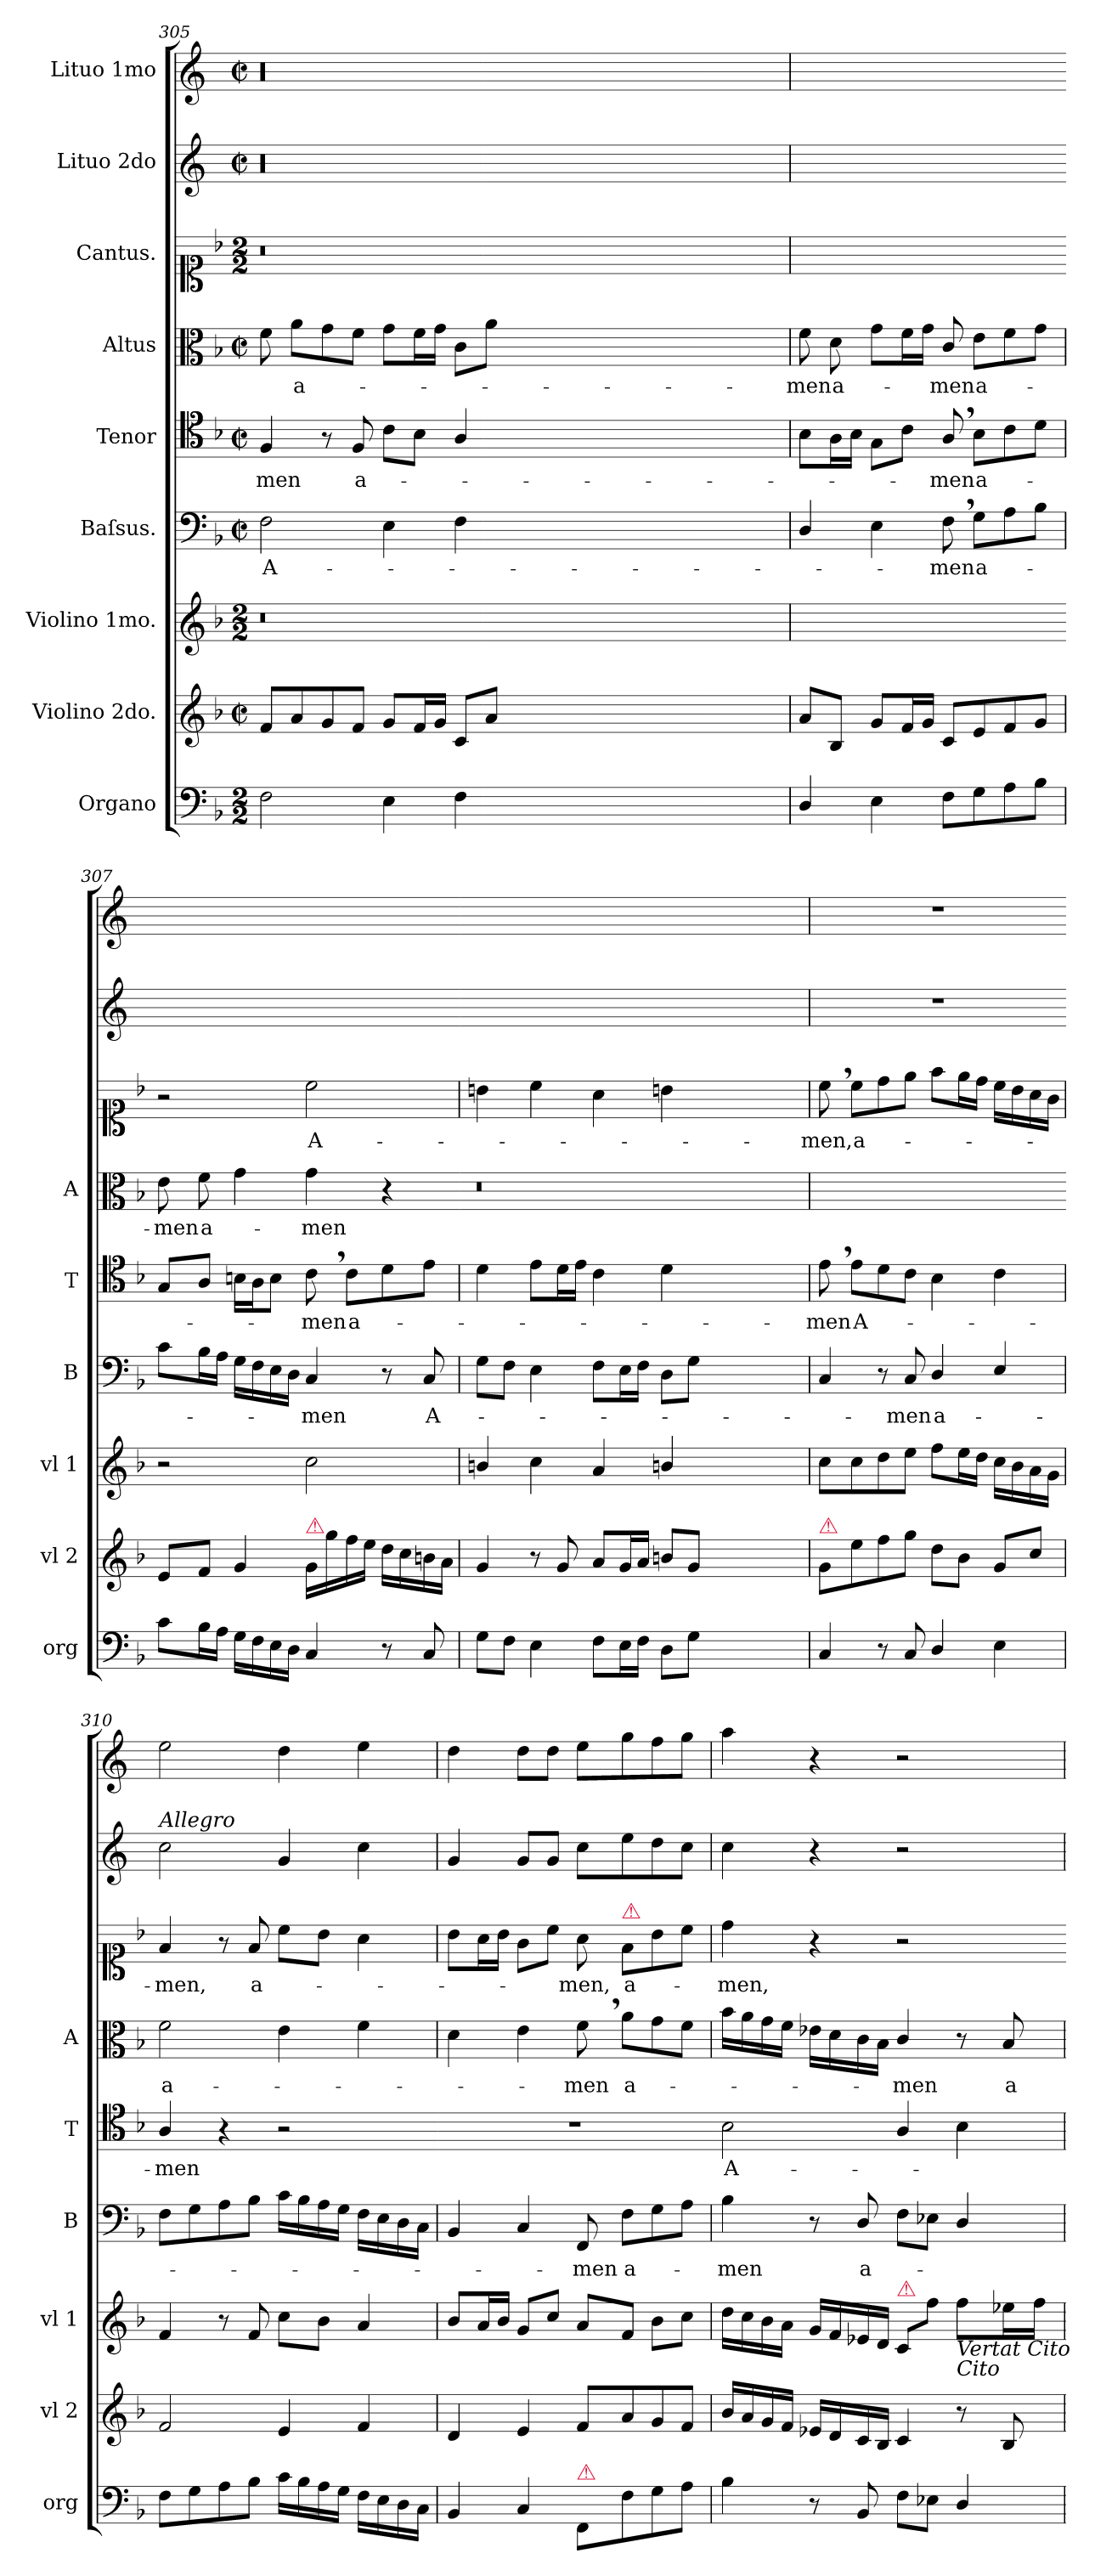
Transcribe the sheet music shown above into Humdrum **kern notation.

**kern	**kern	**kern	**kern	**text	**kern	**text	**kern	**text	**kern	**text	**kern	**kern
*part9	*part8	*part7	*part6	*part6	*part5	*part5	*part4	*part4	*part3	*part3	*part2	*part1
*staff9	*staff8	*staff7	*staff6	*staff6	*staff5	*staff5	*staff4	*staff4	*staff3	*staff3	*staff2	*staff1
*I"Organo	*I"Violino 2do.	*I"Violino 1mo.	*I"Baſsus.	*	*I"Tenor	*	*I"Altus	*	*I"Cantus.	*	*I"Lituo 2do	*I"Lituo 1mo
*I'org	*I'vl 2	*I'vl 1	*I'B	*	*I'T	*	*I'A	*	*	*	*	*
*clefF4	*clefG2	*clefG2	*clefF4	*	*clefC4	*	*clefC3	*	*clefC1	*	*clefG2	*clefG2
*	*	*	*	*	*	*	*	*	*	*	*ITrd-3c-5	*ITrd-3c-5
*k[b-]	*k[b-]	*k[b-]	*k[b-]	*	*k[b-]	*	*k[b-]	*	*k[b-]	*	*k[b-]	*k[b-]
*M2/2	*M2/2	*M2/2	*M2/2	*	*M2/2	*	*M2/2	*	*M2/2	*	*M2/2	*M2/2
*	*met(c|)	*	*met(c|)	*	*met(c|)	*	*met(c|)	*	*	*	*met(c|)	*met(c|)
=305	=305	=305	=305	=305	=305	=305	=305	=305	=305	=305	=305	=305
2F\	8f/L	0r	2F\	A-	4F/	-men	8f\	.	0r	.	00r	00r
.	8a/	.	.	.	.	.	8a\L	-a-	.	.	.	.
.	8g/	.	.	.	8r	.	8g\	.	.	.	.	.
.	8f/J	.	.	.	8F/	a-	8f\J	.	.	.	.	.
4E\	8g/L	.	4E\	.	8c\L	.	8g\L	.	.	.	.	.
.	16f/L	.	.	.	8B-\J	.	16f\L	.	.	.	.	.
.	16g/JJ	.	.	.	.	.	16g\JJ	.	.	.	.	.
4F\	8c/L	.	4F\	.	4A/	.	8c\L	.	.	.	.	.
.	8a/J	.	.	.	.	.	8a\J	.	.	.	.	.
0.ryy	0.ryy	.	0.ryy	.	0.ryy	.	0.ryy	.	.	.	.	.
.	.	0ryy	.	.	.	.	.	.	0ryy	.	.	.
=306	=306	=306	=306	=306	=306	=306	=306	=306	=306	=306	=306	=306
4D/	8a/L	1ryy	4D/	.	8B-\L	.	8f\	-men	1ryy	.	1ryy	1ryy
.	8B-/J	.	.	.	16A\L	.	8d\	a-	.	.	.	.
.	.	.	.	.	16B-\JJ	.	.	.	.	.	.	.
4E\	8g/L	.	4E\	.	8G\L	.	8g\L	.	.	.	.	.
.	16f/L	.	.	.	8c\J	.	16f\L	.	.	.	.	.
.	16g/JJ	.	.	.	.	.	16g\JJ	.	.	.	.	.
8F\L	8c/L	.	8F,\	-men	8A,/	-men	8c/	-men	.	.	.	.
8G\	8e/	.	8G\L	a-	8B-\L	a-	8e\L	a-	.	.	.	.
8A\	8f/	.	8A\	.	8c\	.	8f\	.	.	.	.	.
8B-\J	8g/J	.	8B-\J	.	8d\J	.	8g\J	.	.	.	.	.
=307	=307	=307-	=307	=307	=307	=307	=307	=307	=307-	=307	=307	=307
8c\L	8e/L	2r	8c\L	.	8G/L	.	8e\	-men	2r	.	1ryy	1ryy
!	!	!	!	!	!	!	!	!LO:LY:i	!	!	!	!
16B-\L	8f/J	.	16B-\L	.	8A/J	.	8f\	a-	.	.	.	.
16A\JJ	.	.	16A\JJ	.	.	.	.	.	.	.	.	.
16G\LL	4g/	.	16G\LL	.	16Bn\LL	.	4g\	.	.	.	.	.
16F\	.	.	16F\	.	16A\J	.	.	.	.	.	.	.
16E\	.	.	16E\	.	8B\J	.	.	.	.	.	.	.
16D\JJ	.	.	16D\JJ	.	.	.	.	.	.	.	.	.
!	!LO:TX:a:color=crimson:t=⚠	!	!	!	!	!	!	!	!	!	!	!
!	!	!	!	!	!	!	!	!LO:LY:i	!	!	!	!
4C/	16g/LL	2cc\	4C/	-men	8c,\	-men	4g\	-men	2cc\	A-	.	.
.	16gg\	.	.	.	.	.	.	.	.	.	.	.
.	16ff\	.	.	.	8c\L	a-	.	.	.	.	.	.
.	16ee\JJ	.	.	.	.	.	.	.	.	.	.	.
8r	16dd\LL	.	8r	.	8d\	.	4r	.	.	.	.	.
.	16cc\	.	.	.	.	.	.	.	.	.	.	.
8C/	16bn\	.	8C/	A-	8e\J	.	.	.	.	.	.	.
.	16a\JJ	.	.	.	.	.	.	.	.	.	.	.
=308	=308	=308	=308	=308	=308	=308	=308-	=308	=308	=308	=308	=308
8G\L	4g/	4bn/	8G\L	.	4d\	.	0r	.	4bn\	.	0ryy	0ryy
8F\J	.	.	8F\J	.	.	.	.	.	.	.	.	.
4E\	8r	4cc\	4E\	.	8e\L	.	.	.	4cc\	.	.	.
.	8g/	.	.	.	16d\L	.	.	.	.	.	.	.
.	.	.	.	.	16e\JJ	.	.	.	.	.	.	.
8F\L	8a/L	4a/	8F\L	.	4c\	.	.	.	4a\	.	.	.
16E\L	16g/L	.	16E\L	.	.	.	.	.	.	.	.	.
16F\JJ	16a/JJ	.	16F\JJ	.	.	.	.	.	.	.	.	.
8D\L	8bn/L	4bn/	8D\L	.	4d\	.	.	.	4bn\	.	.	.
8G\J	8g/J	.	8G\J	.	.	.	.	.	.	.	.	.
1ryy	1ryy	1ryy	1ryy	.	1ryy	.	.	.	1ryy	.	.	.
=309	=309	=309	=309	=309	=309	=309	=309	=309	=309	=309	=309	=309
!	!LO:TX:a:color=crimson:t=⚠	!	!	!	!	!	!	!	!	!	!	!
4C/	8g/L	8cc\L	4C/	.	8e,\	-men	1ryy	.	8cc,\	-men,	1r	1r
.	8ee\	8cc\	.	.	8e\L	A-	.	.	8cc\L	a-	.	.
8r	8ff\	8dd\	8r	.	8d\	.	.	.	8dd\	.	.	.
8C/	8gg\J	8ee\J	8C/	-men	8c\J	.	.	.	8ee\J	.	.	.
4D/	8dd\L	8ff\L	4D/	a-	4B-\	.	.	.	8ff\L	.	.	.
.	8b-\J	16ee\L	.	.	.	.	.	.	16ee\L	.	.	.
.	.	16dd\JJ	.	.	.	.	.	.	16dd\JJ	.	.	.
4E\	8g/L	16cc\LL	4E/	.	4c\	.	.	.	16cc\LL	.	.	.
.	.	16b-\	.	.	.	.	.	.	16b-\	.	.	.
.	8cc/J	16a\	.	.	.	.	.	.	16a\	.	.	.
.	.	16g\JJ	.	.	.	.	.	.	16g\JJ	.	.	.
=310	=310	=310	=310	=310-	=310	=310-	=310	=310-	=310	=310-	=310	=310-
!	!	!	!	!	!	!	!	!	!	!	!LO:TX:a:i:t=Allegro	!
8F\L	2f/	4f/	8F\L	.	4A/	-men	2f\	a-	4f/	-men,	2ff\	2aa\
8G\	.	.	8G\	.	.	.	.	.	.	.	.	.
8A\	.	8r	8A\	.	4r	.	.	.	8r	.	.	.
8B-\J	.	8f/	8B-\J	.	.	.	.	.	8f/	a-	.	.
16c\LL	4e/	8cc\L	16c\LL	.	2r	.	4e\	.	8cc\L	.	4cc/	4gg\
16B-\	.	.	16B-\	.	.	.	.	.	.	.	.	.
16A\	.	8b-\J	16A\	.	.	.	.	.	8b-\J	.	.	.
16G\JJ	.	.	16G\JJ	.	.	.	.	.	.	.	.	.
16F\LL	4f/	4a/	16F\LL	.	.	.	4f\	.	4a\	.	4ff\	4aa\
16E\	.	.	16E\	.	.	.	.	.	.	.	.	.
16D\	.	.	16D\	.	.	.	.	.	.	.	.	.
16C\JJ	.	.	16C\JJ	.	.	.	.	.	.	.	.	.
=311	=311	=311	=311	=311	=311-	=311	=311	=311	=311	=311	=311	=311
4BB-/	4d/	8b-/L	4BB-/	.	1r	.	4d\	.	8b-\L	.	4cc/	4gg\
.	.	16a/L	.	.	.	.	.	.	16a\L	.	.	.
.	.	16b-/JJ	.	.	.	.	.	.	16b-\JJ	.	.	.
4C/	4e/	8g/L	4C/	.	.	.	4e\	.	8g\L	.	8cc/L	8gg\L
.	.	8cc/J	.	.	.	.	.	.	8cc\J	.	8cc/J	8gg\J
!LO:TX:a:color=crimson:t=⚠	!	!	!	!	!	!	!	!	!	!	!	!
8FF/L	8f/L	8a/L	8FF/	-men	.	.	8f,\	-men	8a\	-men,	8ff\L	8aa\L
!	!	!	!	!	!	!	!	!	!LO:TX:a:color=crimson:t=⚠	!	!	!
8F\	8a/	8f/J	8F\L	a-	.	.	8a\L	a-	8f/L	a-	8aa\	8ccc\
8G\	8g/	8b-\L	8G\	.	.	.	8g\	.	8b-\	.	8gg\	8bb-\
8A\J	8f/J	8cc\J	8A\J	.	.	.	8f\J	.	8cc\J	.	8ff\J	8ccc\J
=312	=312	=312	=312	=312	=312-	=312	=312	=312	=312	=312	=312	=312
4B-\	16b-/LL	16dd\LL	4B-\	-men	2B-\	A-	16b-\LL	.	4dd\	-men,	4ff\	4ddd\
.	16a/	16cc\	.	.	.	.	16a\	.	.	.	.	.
.	16g/	16b-\	.	.	.	.	16g\	.	.	.	.	.
.	16f/JJ	16a\JJ	.	.	.	.	16f\JJ	.	.	.	.	.
8r	16e-X/LL	16g/LL	8r	.	.	.	16e-X\LL	.	4r	.	4r	4r
.	16d/	16f/	.	.	.	.	16d\	.	.	.	.	.
8BB-/	16c/	16e-X/	8D/	a-	.	.	16c\	.	.	.	.	.
.	16B-/JJ	16d/JJ	.	.	.	.	16B-\JJ	.	.	.	.	.
!	!	!LO:TX:a:color=crimson:t=⚠	!	!	!	!	!	!	!	!	!	!
8F\L	4c/	8c/L	8F\L	.	4A/	.	4c/	-men	2r	.	2r	2r
8E-X\J	.	8ff\J	8E-X\J	.	.	.	.	.	.	.	.	.
!	!	!LO:TX:b:i:t=Vertat Cito \nCito	!	!	!	!	!	!	!	!	!	!
4D/	8r	8ff\L	4D/	.	4B-\	.	8r	.	.	.	.	.
.	8B-/	16ee-X\L	.	.	.	.	8B-/	a-	.	.	.	.
.	.	16ff\JJ	.	.	.	.	.	.	.	.	.	.
=	=	=	=	=	=	=	=	=	=-	=	=	=
*-	*-	*-	*-	*-	*-	*-	*-	*-	*-	*-	*-	*-
